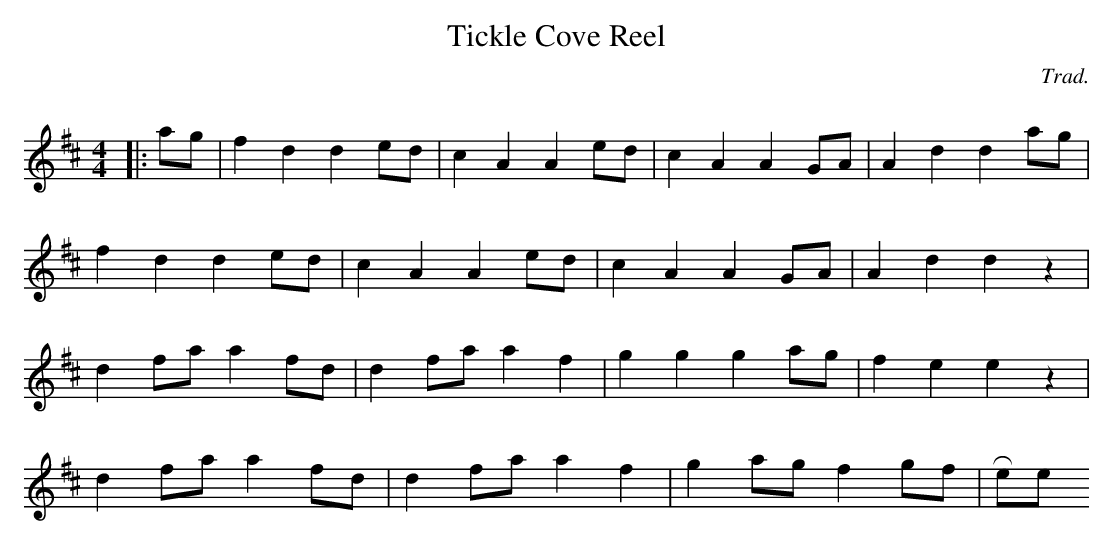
X:1
T: Tickle Cove Reel
C:Trad.
Q: 232
K:D
M:4/4
L:1/8
|:ag|f2 d2 d2 ed|c2 A2 A2 ed|c2 A2 A2 GA|A2 d2 d2 ag|
f2 d2 d2 ed|c2 A2 A2 ed|c2 A2 A2 GA|A2 d2 d2 z2|
d2 fa a2 fd|d2 fa a2 f2|g2 g2 g2 ag|f2 e2 e2 z2|
d2 fa a2 fd|d2 fa a2 f2|g2 ag f2 gf|Reel
